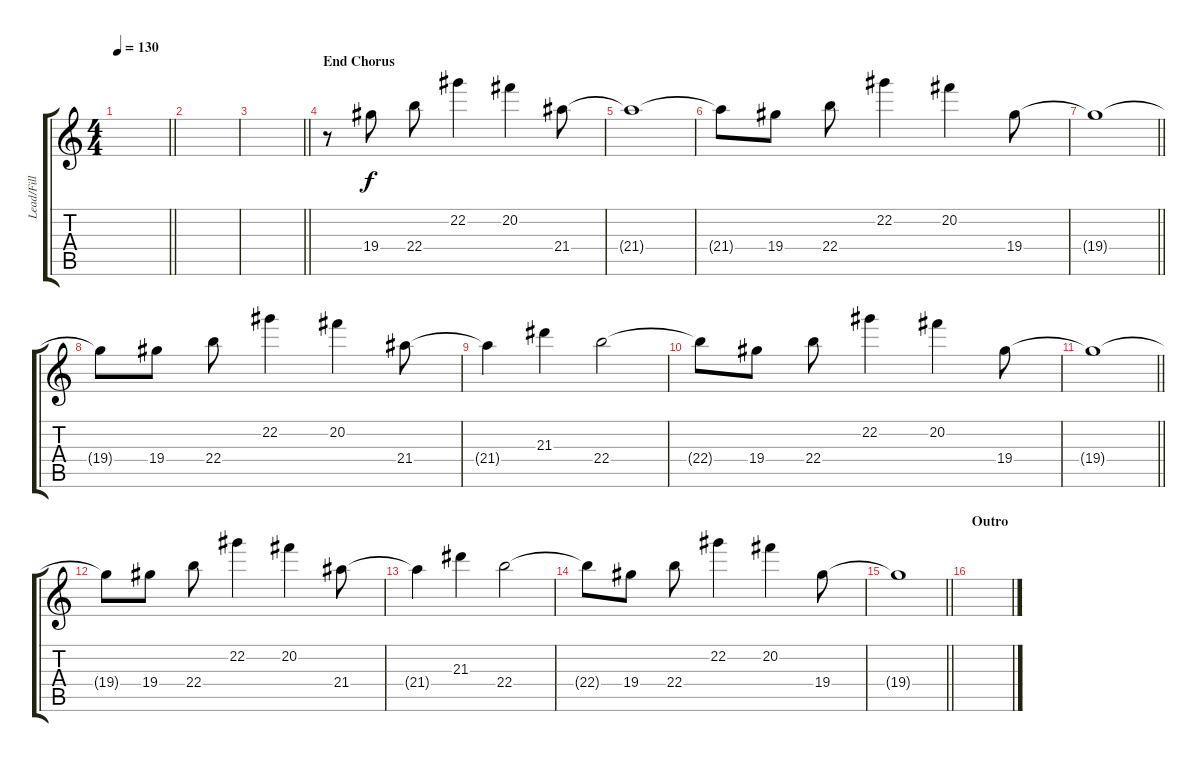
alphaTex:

\track ("Lead/Fill Guitar" "Lead/Fill ") {instrument overdrivenguitar}
\staff {score tabs}
\tuning (Eb4 Bb3 Gb3 Db3 Ab2 Eb2) {hide}
\ts (4 4)
\tempo 130
\clef g2
\barLineRight lightlight
\ks c
|
|
\barLineRight lightlight
|
\section ("" "End Chorus")
r.8 19.4.8 22.4.8 22.2.4 20.2.4 21.4.8 |
21.4{t}.1 |
21.4{t}.8 19.4.8 22.4.8 22.2.4 20.2.4 19.4.8 |
\barLineRight lightlight
19.4{t}.1 |
19.4{t}.8 19.4.8 22.4.8 22.2.4 20.2.4 21.4.8 |
21.4{t}.4 21.3.4 22.4.2 |
22.4{t}.8 19.4.8 22.4.8 22.2.4 20.2.4 19.4.8 |
\barLineRight lightlight
19.4{t}.1 |
19.4{t}.8 19.4.8 22.4.8 22.2.4 20.2.4 21.4.8 |
21.4{t}.4 21.3.4 22.4.2 |
22.4{t}.8 19.4.8 22.4.8 22.2.4 20.2.4 19.4.8 |
\barLineRight lightlight
19.4{t}.1 |
\section ("" "Outro")
